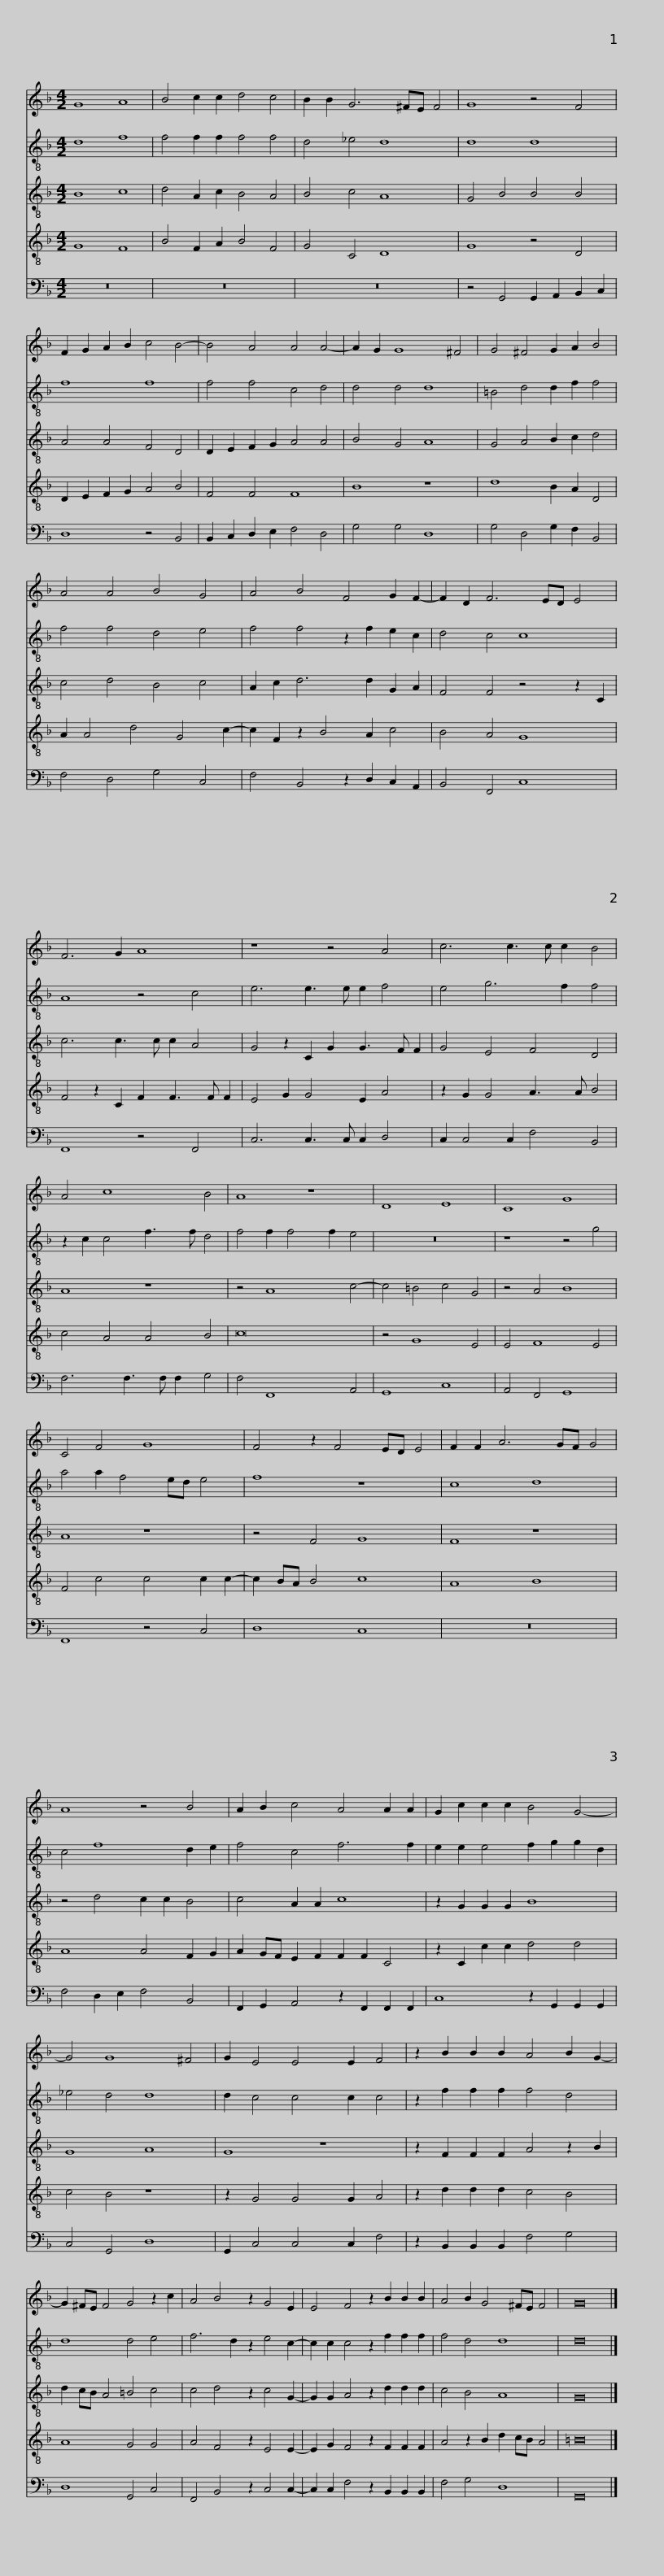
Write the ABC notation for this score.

X:1
%%score 1 2 3 4 5
L:1/8
M:4/2
I:linebreak $
K:F
V:1 treble
V:2 treble-8
V:3 treble-8
V:4 treble-8
V:5 bass
V:1
 G8 A8 | B4 c2 c2 d4 c4 | B2 B2 G6 ^FE F4 | G8 z4 F4 | F2 G2 A2 B2 c4 B4- | %5
 B4 A4 A4 A4- |$ A2 G2 G8 ^F4 | G4 ^F4 G2 A2 B4 |$ A4 A4 B4 G4 | A4 B4 F4 G2 F2- | %10
 F2 D2 F6 ED E4 | F6 G2 A8 |$ z8 z4 A4 | c6 c3 c c2 B4 | A4 c8 B4 | %15
 A8 z8 |$ D8 E8 | C8 G8 | C4 F4 G8 | F4 z2 F4 ED E4 | %20
 F2 F2 A6 GF G4 |$ A8 z4 B4 | A2 B2 c4 A4 A2 A2 | G2 c2 c2 c2 B4 G4- |$ G4 G8 ^F4 | %25
 G2 E4 E4 E2 F4 | z2 B2 B2 B2 A4 B2 G2- | G2 ^FE F4 G4 z2 c2 | A4 B4 z2 G4 E2 |$ E4 F4 z2 B2 B2 B2 | %30
 A4 B2 G4 ^FE F4 | G16 |] %32
V:2
 d8 f8 | f4 f2 f2 f4 f4 | d4 _e4 d8 | d8 d8 | f8 f8 | %5
 f4 f4 c4 d4 |$ d4 d4 d8 | =B4 d4 d2 f2 f4 |$ f4 f4 d4 e4 | f4 f4 z2 f2 e2 c2 | %10
 d4 c4 c8 | A8 z4 c4 |$ e6 e3 e e2 f4 | e4 g6 f2 f4 | z2 c2 c4 f3 f d4 | %15
 f4 f2 f4 f2 e4 |$ z16 | z8 z4 g4 | a4 a2 f4 ed e4 | f8 z8 | %20
 c8 d8 |$ c4 f8 d2 e2 | f4 c4 f6 f2 | e2 e2 e4 f2 g2 g2 d2 |$ _e4 d4 d8 | %25
 d2 c4 c4 c2 c4 | z2 f2 f2 f2 f4 d4 | d8 d4 e4 | f6 d2 z2 e4 c2- |$ c2 c2 c4 z2 f2 f2 f2 | %30
 f4 d4 d8 | d16 |] %32
V:3
 B8 c8 | d4 A2 c2 B4 A4 | B4 c4 A8 | G4 B4 B4 B4 | A4 A4 F4 D4 | %5
 D2 E2 F2 G2 A4 A4 |$ B4 G4 A8 | G4 A4 B2 c2 d4 |$ c4 d4 B4 c4 | A2 c2 d6 d2 G2 A2 | %10
 F4 F4 z4 z2 C2 | c6 c3 c c2 A4 |$ G4 z2 C2 G2 G3 F F2 | G4 E4 F4 D4 | A8 z8 | %15
 z4 A8 c4- |$ c4 =B4 c4 G4 | z4 A4 B8 | A8 z8 | z4 F4 G8 | %20
 F8 z8 |$ z4 d4 c2 c2 B4 | c4 A2 A2 c8 | z2 G2 G2 G2 B8 |$ G8 A8 | %25
 G8 z8 | z2 F2 F2 F2 A4 z2 B2 | d2 cB A4 =B4 c4 | c4 d4 z2 c4 G2- |$ G2 G2 A4 z2 d2 d2 d2 | %30
 c4 B4 A8 | G16 |] %32
V:4
 G8 F8 | B4 F2 A2 B4 F4 | G4 C4 D8 | G8 z4 D4 | D2 E2 F2 G2 A4 B4 | %5
 F4 F4 F8 |$ B8 z8 | d8 B2 A2 D4 |$ A2 A4 d4 G4 c2- | c2 F2 z2 B4 A2 c4 | %10
 B4 A4 G8 | F4 z2 C2 F2 F3 F F2 |$ E4 G2 G4 E2 A4 | z2 G2 G4 A3 A B4 | c4 A4 A4 B4 | %15
 c16 |$ z4 G8 E4 | E4 F8 E4 | F4 c4 c4 c2 c2- | c2 BA B4 c8 | %20
 A8 B8 |$ A8 A4 F2 G2 | A2 GF E2 F2 F2 F2 C4 | z2 C2 c2 c2 d4 d4 |$ c4 B4 z8 | %25
 z2 G4 G4 G2 A4 | z2 d2 d2 d2 c4 B4 | A8 G4 G4 | A4 F4 z2 E4 E2- |$ E2 G2 F4 z2 F2 F2 F2 | %30
 A4 z2 B2 d2 cB A4 | =B16 |] %32
V:5
 z16 | z16 | z16 | z4 G,,4 G,,2 A,,2 B,,2 C,2 | D,8 z4 B,,4 | %5
 B,,2 C,2 D,2 E,2 F,4 D,4 |$ G,4 G,4 D,8 | G,4 D,4 G,2 F,2 B,,4 |$ F,4 D,4 G,4 C,4 | F,4 B,,4 z2 D,2 C,2 A,,2 | %10
 B,,4 F,,4 C,8 | F,,8 z4 F,,4 |$ C,6 C,3 C, C,2 D,4 | C,2 C,4 C,2 F,4 B,,4 | F,6 F,3 F, F,2 G,4 | %15
 F,4 F,,8 A,,4 |$ G,,8 C,8 | A,,4 F,,4 G,,8 | F,,8 z4 C,4 | D,8 C,8 | %20
 z16 |$ F,4 D,2 E,2 F,4 B,,4 | F,,2 G,,2 A,,4 z2 F,,2 F,,2 F,,2 | C,8 z2 G,,2 G,,2 G,,2 |$ C,4 G,,4 D,8 | %25
 G,,2 C,4 C,4 C,2 F,4 | z2 B,,2 B,,2 B,,2 F,4 G,4 | D,8 G,,4 C,4 | F,,4 B,,4 z2 C,4 C,2- |$ C,2 C,2 F,4 z2 B,,2 B,,2 B,,2 | %30
 F,4 G,4 D,8 | G,,16 |] %32
